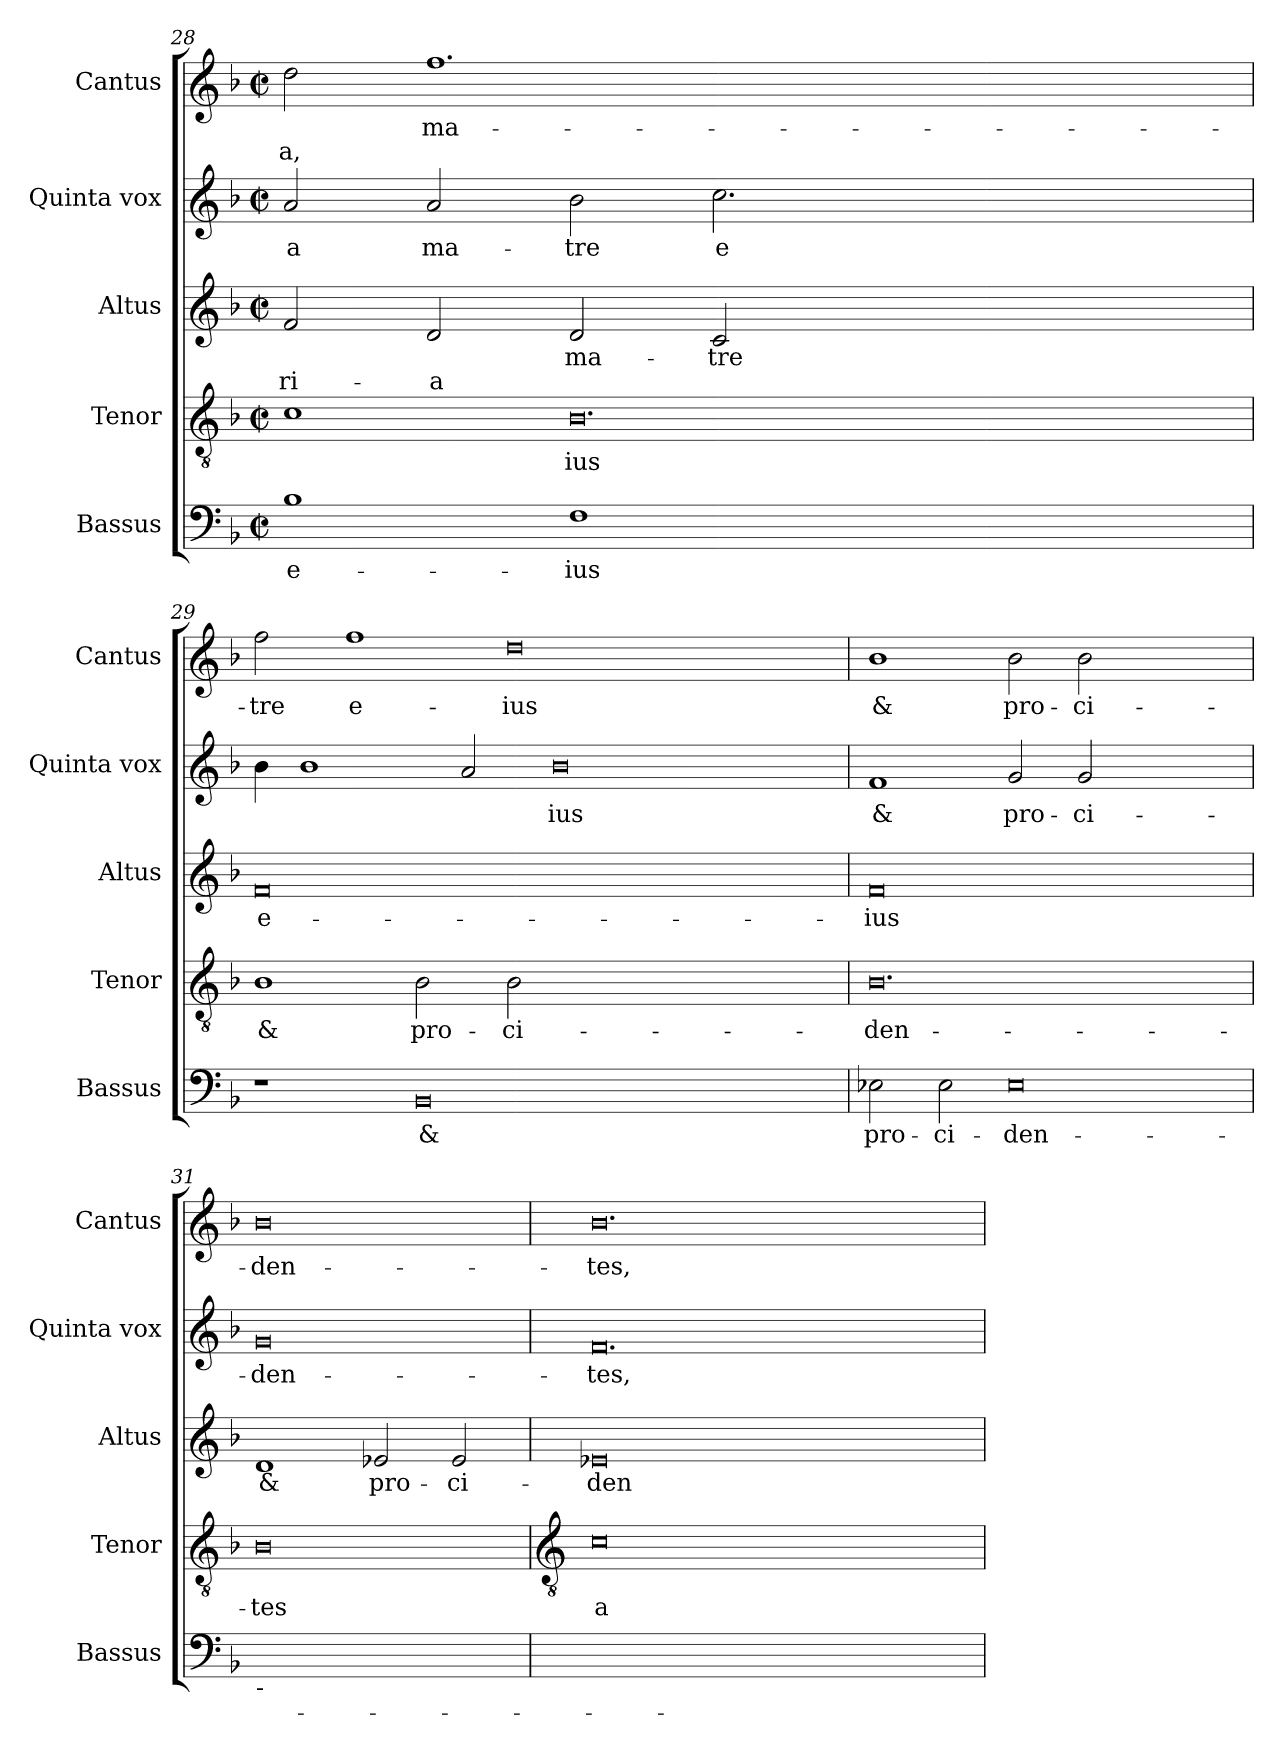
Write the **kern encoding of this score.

**kern	**text	**kern	**text	**kern	**text	**text	**kern	**text	**kern	**text	**text
*part5	*part5	*part4	*part4	*part3	*part3	*part3	*part2	*part2	*part1	*part1	*part1
*staff5	*staff5	*staff4	*staff4	*staff3	*staff3	*staff3	*staff2	*staff2	*staff1	*staff1	*staff1
*I"Bassus	*	*I"Tenor	*	*I"Altus	*	*	*I"Quinta vox	*	*I"Cantus	*	*
*I'Bassus	*	*I'Tenor	*	*I'Altus	*	*	*I'Quinta vox	*	*I'Cantus	*	*
*clefF4	*	*clefGv2	*	*clefG2	*	*	*clefG2	*	*clefG2	*	*
*k[b-]	*	*k[b-]	*	*k[b-]	*	*	*k[b-]	*	*k[b-]	*	*
*F:	*	*F:	*	*F:	*	*	*F:	*	*F:	*	*
*M4/2	*	*M4/2	*	*M4/2	*	*	*M4/2	*	*M4/2	*	*
*met(c|)	*	*met(c|)	*	*met(c|)	*	*	*met(c|)	*	*met(c|)	*	*
=28A	=28A	=28A	=28A	=28A	=28A	=28A	=28A	=28A	=28A	=28A	=28A
!	!LO:LY:b	!	!	!	!	!LO:LY:b	!	!LO:LY:b	!	!	!LO:LY:b
*	*	*	*	*	*	*	*	*	*^	*	*
1B-	e-	1c	.	2f	.	-ri-	2a	-a	2dd	0ryy	.	-a,
!	!	!	!	!	!	!LO:LY:b	!	!LO:LY:b	!	!	!LO:LY:b	!
.	.	.	.	2d	.	-a	2a	ma-	1.ff	.	ma-	.
!	!LO:LY:b	!	!LO:LY:b	!	!LO:LY:b	!	!	!LO:LY:b	!	!	!	!
1F	-ius	0.B-	-ius	2d	ma-	.	2b-	-tre	.	.	.	.
!	!	!	!	!	!LO:LY:b	!	!	!LO:LY:b	!	!	!	!
.	.	.	.	2c	-tre	.	2.cc	e	.	.	.	.
0ryy	.	.	.	0ryy	.	.	.	.	0ryy	0ryy	.	.
.	.	.	.	.	.	.	1..ryy	.	.	.	.	.
=29A	=29A	=29A	=29A	=29A	=29A	=29A	=29A	=29A	=29A	=29A	=29A	=29A
!	!	!	!LO:LY:b	!	!LO:LY:b	!	!	!	!	!	!LO:LY:b	!
1r	.	1B-	&	0f	e-	.	4b-	.	2ff	0ryy	-tre	.
.	.	.	.	.	.	.	1b-	.	.	.	.	.
!	!	!	!	!	!	!	!	!	!	!	!LO:LY:b	!
.	.	.	.	.	.	.	.	.	1ff	.	e-	.
!	!LO:LY:b	!	!LO:LY:b	!	!	!	!	!	!	!	!	!
0BB-	&	2B-	pro-	.	.	.	.	.	.	.	.	.
.	.	.	.	.	.	.	2a	.	.	.	.	.
!	!	!	!LO:LY:b	!	!	!	!	!	!	!	!LO:LY:b	!
.	.	2B-	-ci-	.	.	.	.	.	0dd	.	-ius	.
!	!	!	!	!	!	!	!	!LO:LY:b	!	!	!	!
.	.	.	.	.	.	.	0b-	ius	.	.	.	.
.	.	1..ryy	.	1..ryy	.	.	.	.	.	4ryy	.	.
.	.	.	.	.	.	.	.	.	.	1.ryy	.	.
2.ryy	.	.	.	.	.	.	.	.	.	.	.	.
.	.	.	.	.	.	.	.	.	4ryy	.	.	.
=30A	=30A	=30A	=30A	=30A	=30A	=30A	=30A	=30A	=30A	=30A	=30A	=30A
!	!LO:LY:b	!	!LO:LY:b	!	!LO:LY:b	!	!	!LO:LY:b	!	!	!LO:LY:b	!
2E-X	pro-	0.B-	-den-	0f	-ius	.	1f	&	1b-	1ryy	&	.
!	!LO:LY:b	!	!	!	!	!	!	!	!	!	!	!
2E-	-ci-	.	.	.	.	.	.	.	.	.	.	.
!	!LO:LY:b	!	!	!	!	!	!	!LO:LY:b	!	!	!LO:LY:b	!
0E-	-den-	.	.	.	.	.	2g	pro-	2b-	2ryy	pro-	.
!	!	!	!	!	!	!	!	!LO:LY:b	!	!	!LO:LY:b	!
.	.	.	.	.	.	.	2g	-ci-	2b-	2ryy	-ci-	.
.	.	.	.	1ryy	.	.	1ryy	.	1ryy	1ryy	.	.
=31A	=31A	=31A	=31A	=31A	=31A	=31A	=31A	=31A	=31A	=31A	=31A	=31A
!LO:TX:b:t=-	!	!	!	!	!	!	!	!	!	!	!	!
!	!LO:LY:b	!	!LO:LY:b	!	!LO:LY:b	!	!	!LO:LY:b	!	!	!LO:LY:b	!
[0BB-yy	-tes	0B-	-tes	1d	&	.	0g	-den-	0b-	0ryy	-den-	.
!	!	!	!	!	!LO:LY:b	!	!	!	!	!	!	!
.	.	.	.	2e-X	pro-	.	.	.	.	.	.	.
!	!	!	!	!	!LO:LY:b	!	!	!	!	!	!	!
.	.	.	.	2e-	-ci-	.	.	.	.	.	.	.
!!LO:LB:g=z	!!
=32A	=32A	=32A	=32A	=32A	=32A	=32A	=32A	=32A	=32A	=32A	=32A	=32A
*	*	*clefGv2	*	*	*	*	*	*	*	*	*	*
!	!	!	!LO:LY:b	!	!LO:LY:b	!	!	!LO:LY:b	!	!	!LO:LY:b	!
1BB-yy_	.	0c	a-	0e-	-den	.	0.f	-tes,	0.b-	1ryy	-tes,	.
1BB-yy]	.	.	.	.	.	.	.	.	.	2ryy	.	.
.	.	.	.	.	.	.	.	.	.	2ryy	.	.
1ryy	.	1ryy	.	1ryy	.	.	.	.	.	1ryy	.	.
*	*	*	*	*	*	*	*	*	*v	*v	*	*
=	=	=	=	=	=	=	=	=	=	=	=
*-	*-	*-	*-	*-	*-	*-	*-	*-	*-	*-	*-
